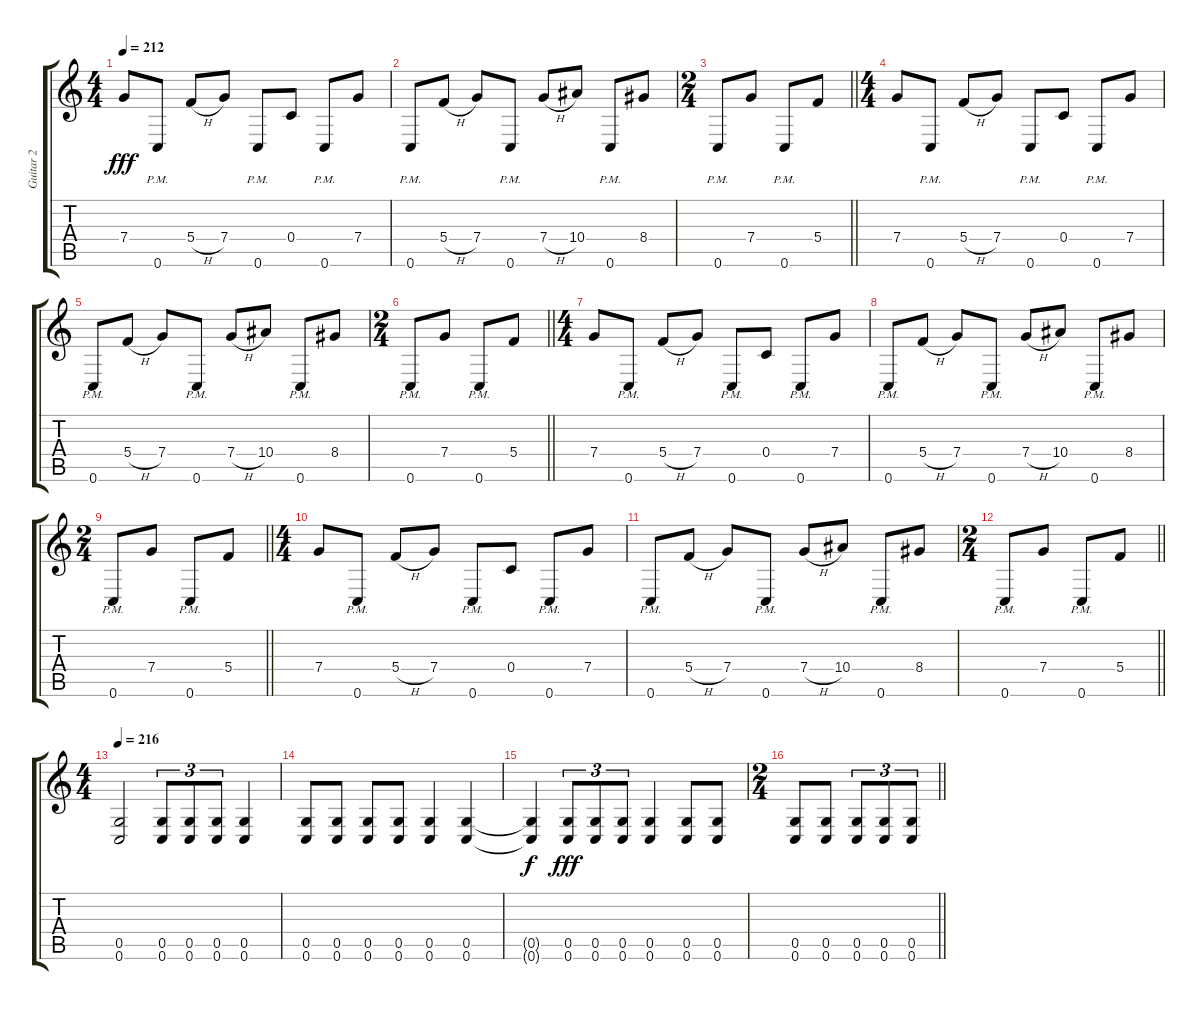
\track ("Guitar 2" "Guitar 2") {instrument distortionguitar}
\staff {score tabs}
\tuning (D4 A3 F3 C3 G2 C2) {hide}
\ts (4 4)
\tempo 212
\clef g2
\ks c
7.4.8{dy fff} 0.6{pm}.8 5.4{h}.8 7.4.8 0.6{pm}.8 0.4.8 0.6{pm}.8 7.4.8 |
0.6{pm}.8 5.4{h}.8 7.4.8 0.6{pm}.8 7.4{h}.8 10.4.8 0.6{pm}.8 8.4.8 |
\ts (2 4)
\barLineRight lightlight
0.6{pm}.8 7.4.8 0.6{pm}.8 5.4.8 |
\ts (4 4)
7.4.8 0.6{pm}.8 5.4{h}.8 7.4.8 0.6{pm}.8 0.4.8 0.6{pm}.8 7.4.8 |
0.6{pm}.8 5.4{h}.8 7.4.8 0.6{pm}.8 7.4{h}.8 10.4.8 0.6{pm}.8 8.4.8 |
\ts (2 4)
\barLineRight lightlight
0.6{pm}.8 7.4.8 0.6{pm}.8 5.4.8 |
\ts (4 4)
7.4.8 0.6{pm}.8 5.4{h}.8 7.4.8 0.6{pm}.8 0.4.8 0.6{pm}.8 7.4.8 |
0.6{pm}.8 5.4{h}.8 7.4.8 0.6{pm}.8 7.4{h}.8 10.4.8 0.6{pm}.8 8.4.8 |
\ts (2 4)
\barLineRight lightlight
0.6{pm}.8 7.4.8 0.6{pm}.8 5.4.8 |
\ts (4 4)
7.4.8 0.6{pm}.8 5.4{h}.8 7.4.8 0.6{pm}.8 0.4.8 0.6{pm}.8 7.4.8 |
0.6{pm}.8 5.4{h}.8 7.4.8 0.6{pm}.8 7.4{h}.8 10.4.8 0.6{pm}.8 8.4.8 |
\ts (2 4)
\barLineRight lightlight
0.6{pm}.8 7.4.8 0.6{pm}.8 5.4.8 |
\ts (4 4)
\tempo 216
(0.5 0.6).2 (0.5 0.6).8{tu (3 2)} (0.5 0.6).8{tu (3 2)} (0.5 0.6).8{tu (3 2)} (0.5 0.6).4 |
(0.5 0.6).8 (0.5 0.6).8 (0.5 0.6).8 (0.5 0.6).8 (0.5 0.6).4 (0.5 0.6).4 |
(0.5{t} 0.6{t}).4{dy f} (0.5 0.6).8{tu (3 2) dy fff} (0.5 0.6).8{tu (3 2)} (0.5 0.6).8{tu (3 2)} (0.5 0.6).4 (0.5 0.6).8 (0.5 0.6).8 |
\ts (2 4)
\barLineRight lightlight
(0.5 0.6).8 (0.5 0.6).8 (0.5 0.6).8{tu (3 2)} (0.5 0.6).8{tu (3 2)} (0.5 0.6).8{tu (3 2)}
